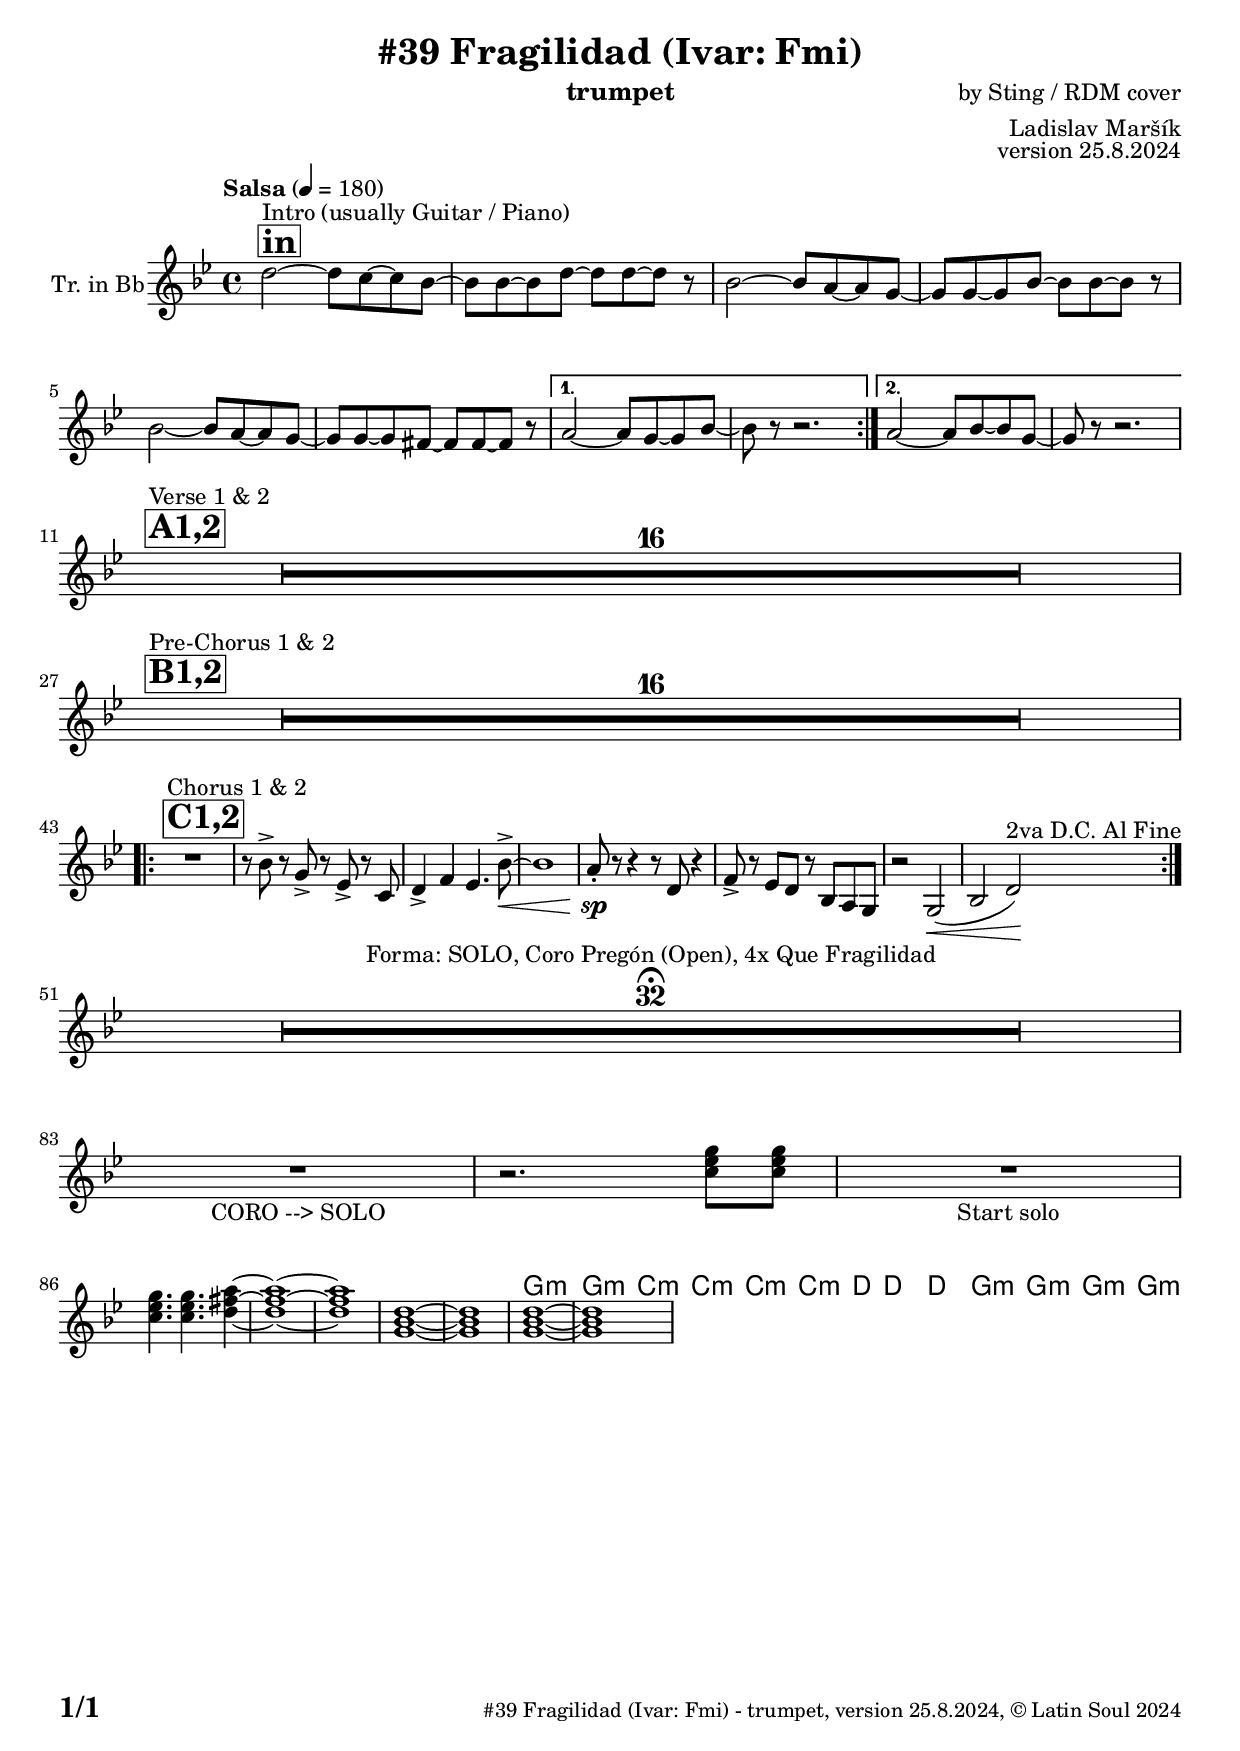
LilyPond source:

\version "2.24.4"

% Sheet revision 2022_09

\header {
  title = "#39 Fragilidad (Ivar: Fmi)"
  instrument = "trumpet"
  composer = "by Sting / RDM cover"
  arranger = "Ladislav Maršík"
  opus = "version 25.8.2024"
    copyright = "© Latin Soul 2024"
}

inst =
#(define-music-function
  (string)
  (string?)
  #{ <>^\markup \abs-fontsize #16 \bold \box #string #})

makePercent = #(define-music-function (note) (ly:music?)
                 (make-music 'PercentEvent 'length (ly:music-length note)))

#(define (test-stencil grob text)
   (let* ((orig (ly:grob-original grob))
          (siblings (ly:spanner-broken-into orig)) ; have we been split?
          (refp (ly:grob-system grob))
          (left-bound (ly:spanner-bound grob LEFT))
          (right-bound (ly:spanner-bound grob RIGHT))
          (elts-L (ly:grob-array->list (ly:grob-object left-bound 'elements)))
          (elts-R (ly:grob-array->list (ly:grob-object right-bound 'elements)))
          (break-alignment-L
           (filter
            (lambda (elt) (grob::has-interface elt 'break-alignment-interface))
            elts-L))
          (break-alignment-R
           (filter
            (lambda (elt) (grob::has-interface elt 'break-alignment-interface))
            elts-R))
          (break-alignment-L-ext (ly:grob-extent (car break-alignment-L) refp X))
          (break-alignment-R-ext (ly:grob-extent (car break-alignment-R) refp X))
          (num
           (markup text))
          (num
           (if (or (null? siblings)
                   (eq? grob (car siblings)))
               num
               (make-parenthesize-markup num)))
          (num (grob-interpret-markup grob num))
          (num-stil-ext-X (ly:stencil-extent num X))
          (num-stil-ext-Y (ly:stencil-extent num Y))
          (num (ly:stencil-aligned-to num X CENTER))
          (num
           (ly:stencil-translate-axis
            num
            (+ (interval-length break-alignment-L-ext)
               (* 0.5
                  (- (car break-alignment-R-ext)
                     (cdr break-alignment-L-ext))))
            X))
          (bracket-L
           (markup
            #:path
            0.1 ; line-thickness
            `((moveto 0.5 ,(* 0.5 (interval-length num-stil-ext-Y)))
              (lineto ,(* 0.5
                          (- (car break-alignment-R-ext)
                             (cdr break-alignment-L-ext)
                             (interval-length num-stil-ext-X)))
                      ,(* 0.5 (interval-length num-stil-ext-Y)))
              (closepath)
              (rlineto 0.0
                       ,(if (or (null? siblings) (eq? grob (car siblings)))
                            -1.0 0.0)))))
          (bracket-R
           (markup
            #:path
            0.1
            `((moveto ,(* 0.5
                          (- (car break-alignment-R-ext)
                             (cdr break-alignment-L-ext)
                             (interval-length num-stil-ext-X)))
                      ,(* 0.5 (interval-length num-stil-ext-Y)))
              (lineto 0.5
                      ,(* 0.5 (interval-length num-stil-ext-Y)))
              (closepath)
              (rlineto 0.0
                       ,(if (or (null? siblings) (eq? grob (last siblings)))
                            -1.0 0.0)))))
          (bracket-L (grob-interpret-markup grob bracket-L))
          (bracket-R (grob-interpret-markup grob bracket-R))
          (num (ly:stencil-combine-at-edge num X LEFT bracket-L 0.4))
          (num (ly:stencil-combine-at-edge num X RIGHT bracket-R 0.4)))
     num))

#(define-public (Measure_attached_spanner_engraver context)
   (let ((span '())
         (finished '())
         (event-start '())
         (event-stop '()))
     (make-engraver
      (listeners ((measure-counter-event engraver event)
                  (if (= START (ly:event-property event 'span-direction))
                      (set! event-start event)
                      (set! event-stop event))))
      ((process-music trans)
       (if (ly:stream-event? event-stop)
           (if (null? span)
               (ly:warning "You're trying to end a measure-attached spanner but you haven't started one.")
               (begin (set! finished span)
                 (ly:engraver-announce-end-grob trans finished event-start)
                 (set! span '())
                 (set! event-stop '()))))
       (if (ly:stream-event? event-start)
           (begin (set! span (ly:engraver-make-grob trans 'MeasureCounter event-start))
             (set! event-start '()))))
      ((stop-translation-timestep trans)
       (if (and (ly:spanner? span)
                (null? (ly:spanner-bound span LEFT))
                (moment<=? (ly:context-property context 'measurePosition) ZERO-MOMENT))
           (ly:spanner-set-bound! span LEFT
                                  (ly:context-property context 'currentCommandColumn)))
       (if (and (ly:spanner? finished)
                (moment<=? (ly:context-property context 'measurePosition) ZERO-MOMENT))
           (begin
            (if (null? (ly:spanner-bound finished RIGHT))
                (ly:spanner-set-bound! finished RIGHT
                                       (ly:context-property context 'currentCommandColumn)))
            (set! finished '())
            (set! event-start '())
            (set! event-stop '()))))
      ((finalize trans)
       (if (ly:spanner? finished)
           (begin
            (if (null? (ly:spanner-bound finished RIGHT))
                (set! (ly:spanner-bound finished RIGHT)
                      (ly:context-property context 'currentCommandColumn)))
            (set! finished '())))
       (if (ly:spanner? span)
           (begin
            (ly:warning "I think there's a dangling measure-attached spanner :-(")
            (ly:grob-suicide! span)
            (set! span '())))))))

\layout {
  \context {
    \Staff
    \consists #Measure_attached_spanner_engraver
    \override MeasureCounter.font-encoding = #'latin1
    \override MeasureCounter.font-size = 0
    \override MeasureCounter.outside-staff-padding = 2
    \override MeasureCounter.outside-staff-horizontal-padding = #0
  }
}

repeatBracket = #(define-music-function
                  (parser location N note)
                  (number? ly:music?)
                  #{
                    \override Staff.MeasureCounter.stencil =
                    #(lambda (grob) (test-stencil grob #{ #(string-append(number->string N) "x") #} ))
                    \startMeasureCount
                    \repeat volta #N { $note }
                    \stopMeasureCount
                  #}
                  )

Trumpet = \new Voice
\transpose c es % 1 semitone from original Emi and c d
\relative c'' {
  \set Staff.instrumentName = \markup {
    \center-align { "Tr. in Bb" }
  }
  \set Staff.midiInstrument = "trumpet"
  \set Staff.midiMaximumVolume = #1.0

  \key e \minor
  \time 4/4
  \tempo "Salsa" 4 = 180
  
       \inst "in"
       \repeat volta 2 {
  s1*0 ^\markup { "Intro (usually Guitar / Piano)" }
b2 ~ b8 a ~ a g ~ |
g g ~ g b ~ b b ~ b r8 |
g2 ~ g8 fis ~ fis e ~ |
e e ~ e g ~ g g ~ g r8 |
g2 ~ g8 fis ~ fis e ~ |
e e ~ e dis ~ dis dis ~ dis r8 |
       }
\alternative { {
fis2 ~ fis8 e ~ e g ~ |
g r8 r2. |
} {
  fis2 ~ fis8 g ~ g e ~ |
e r8 r2. | 
\break
} }
        \inst "A1,2"
    s1*0 ^\markup { "Verse 1 & 2" }
      R1*16 \break
            \inst "B1,2"
          s1*0 ^\markup { "Pre-Chorus 1 & 2" }
      R1*16 \break
            \inst "C1,2"
                s1*0 ^\markup { "Chorus 1 & 2" } 
    \repeat volta 2 {
    R1
     r8 g -> r e -> r c -> r a |
     b4 -> d c4. g'8 -> ~ \< |
     g1 |
     fis8 -. \sp r r4 r8 b,8 r4 |
     d8 -> r c b r g fis e |
     r2 e2 ( \< |
     g b ) \! ^\markup { "2va D.C. Al Fine" } |

      \break 
    }
      R1*32 \fermata ^\markup { "Forma: SOLO, Coro Pregón (Open), 4x Que Fragilidad" } \break
   \break
                    

   \chordmode {
   R1 _\markup { "CORO --> SOLO" } |
   r2. a8:m a8:m |
   }

\chordmode {
   R1 _\markup { "Start solo" } |
   a4.:m a4.:m b4 ~ |
   b1 ~ |
   b1 |
   e1:m ~ |
   e1:m  |
   e1:m ~ |
   e1:m |
}

  \label #'lastPage
}

Chords =
\transpose c es
\chords {
  \set noChordSymbol = ""
  R1*90
    e1:m |
   e2.:m a4:m | 
     a1:m |
    a4.:m a4.:m b4 ~ |
b1 ~ |
   b1 |
   e1:m ~ |
   e1:m  |
   e1:m ~ |
   e1:m |
}

\score {
  <<
    \Chords
    \compressMMRests \new Staff \with {
      \consists "Volta_engraver"
    }
    {
      \Trumpet
    }
  >>
  \layout {
    \context {
      \Score
      \remove "Volta_engraver"
    }
  }
}

\paper {
  system-system-spacing =
  #'((basic-distance . 14)
     (minimum-distance . 10)
     (padding . 1)
     (stretchability . 60))
  between-system-padding = #2
  bottom-margin = 5\mm

  print-first-page-number = ##t
  oddHeaderMarkup = \markup \fill-line { " " }
  evenHeaderMarkup = \markup \fill-line { " " }
  oddFooterMarkup = \markup {
    \fill-line {
      \bold \fontsize #2
      \concat { \fromproperty #'page:page-number-string "/" \page-ref #'lastPage "0" "?" }

      \fontsize #-1
      \concat { \fromproperty #'header:title " - " \fromproperty #'header:instrument ", " \fromproperty #'header:opus ", " \fromproperty #'header:copyright }
    }
  }
  evenFooterMarkup = \markup {
    \fill-line {
      \fontsize #-1
      \concat { \fromproperty #'header:title " - " \fromproperty #'header:instrument ", " \fromproperty #'header:opus ", " \fromproperty #'header:copyright }

      \bold \fontsize #2
      \concat { \fromproperty #'page:page-number-string "/" \page-ref #'lastPage "0" "?" }
    }
  }
}